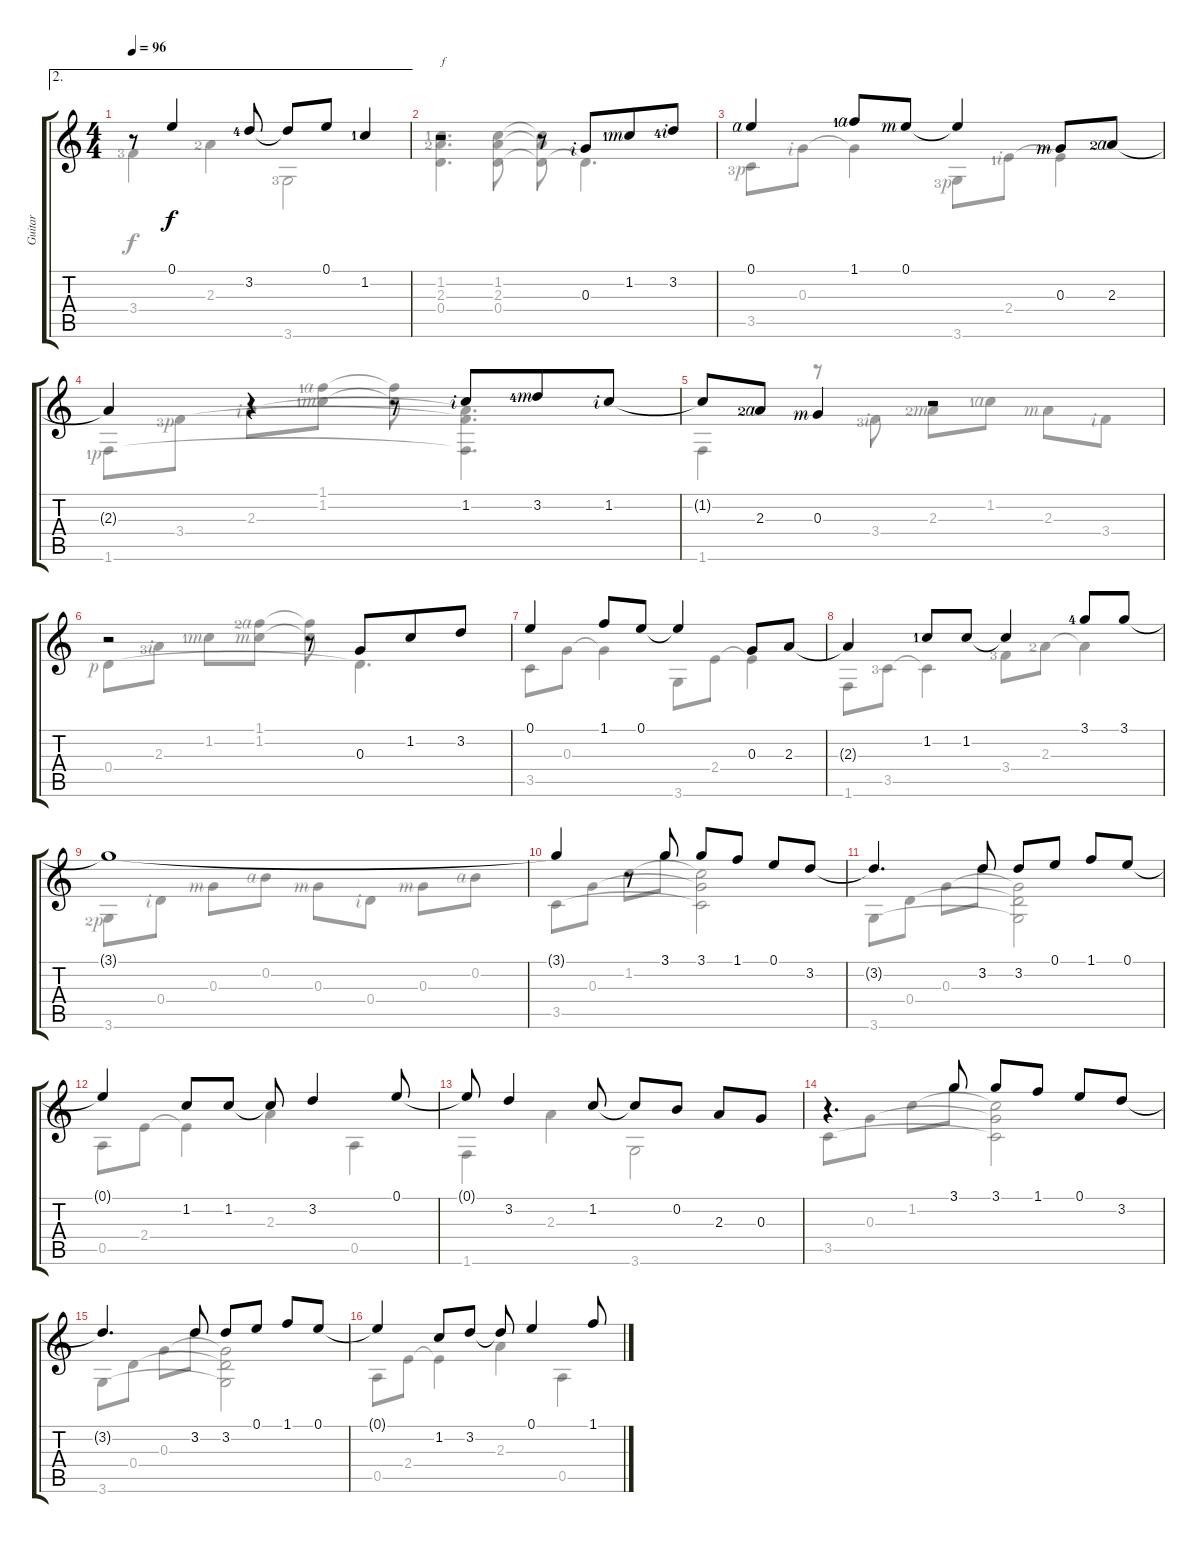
\track ("Guitar" "Guitar") {instrument acousticguitarnylon}
\staff {score tabs}
\tuning (E4 B3 G3 D3 A2 E2) {hide}
\voice
\ae 2
\ts (4 4)
\tempo 96
\clef g2
\ks c
r.8{dy f volume 11} 0.1.4 3.2{lf 5}.8 3.2{t}.8 0.1.8 1.2{lf 2}.4 |
r.2{txt "f"} r.8 0.3{rf 2}.8{beam merge} 1.2{lf 2 rf 3}.8 3.2{lf 5 rf 2}.8 |
0.1{rf 4}.4 1.1{lf 2 rf 4}.8 0.1{rf 3}.8 0.1{t}.4 0.3{rf 3}.8 2.3{lf 3 rf 4}.8 |
2.3{t}.4 r.4 r.8 1.2{rf 2}.8{beam merge} 3.2{lf 5 rf 3}.8 1.2{rf 2}.8 |
1.2{t}.8 2.3{lf 3 rf 4}.8 0.3{rf 3}.4 r.2 |
r.2 r.8 0.3.8{beam merge} 1.2.8 3.2.8 |
0.1.4 1.1.8 0.1.8 0.1{t}.4 0.3.8 2.3.8 |
2.3{t}.4 1.2{lf 2}.8 1.2.8 1.2{t}.4 3.1{lf 5}.8 3.1.8 |
3.1{t}.1 |
3.1{t}.4 r.8 3.1.8 3.1.8 1.1.8 0.1.8 3.2.8 |
3.2{t}.4{d} 3.2.8 3.2.8 0.1.8 1.1.8 0.1.8 |
0.1{t}.4 1.2.8 1.2.8 1.2{t}.8 3.2.4 0.1.8 |
0.1{t}.8 3.2.4 1.2.8 1.2{t}.8 0.2.8 2.3.8 0.3.8 |
r.4{d} 3.1.8 3.1.8 1.1.8 0.1.8 3.2.8 |
3.2{t}.4{d} 3.2.8 3.2.8 0.1.8 1.1.8 0.1.8 |
0.1{t}.4 1.2.8 3.2.8 3.2{t}.8 0.1.4 1.1.8
\voice
\clef g2
\ottava regular
\simile none
\ks c
3.4{lf 4}.4{dy f} 2.3{lf 3}.4 3.6{lf 4}.2 |
(1.2{lf 2} 2.3{lf 3} 0.4).4{d} (1.2 2.3 0.4).8 (1.2{t} 2.3{t} 0.4{t}).8 0.4{t}.4{d} |
3.5{lf 4 rf 1}.8 0.3{rf 2}.8 0.3{t}.4 3.6{lf 4 rf 1}.8 2.4{lf 2 rf 2}.8 2.4{t}.4 |
1.6{lf 2 rf 1}.8 3.4{lf 4 rf 1}.8 2.3{rf 2}.8 (1.1{lf 2 rf 4} 1.2{lf 2 rf 3}).8 (1.1{t} 1.2{t}).8 (2.3{t} 3.4{t} 1.6{t}).4{d} |
1.6.4 r.8 3.4{lf 4 rf 2}.8 2.3{lf 3 rf 3}.8 1.2{lf 2 rf 4}.8 2.3{rf 3}.8 3.4{rf 2}.8 |
0.4{rf 1}.8 2.3{lf 4 rf 2}.8 1.2{lf 2 rf 3}.8 (1.1{lf 3 rf 4} 1.2{rf 3}).8 (1.1{t} 1.2{t}).8 0.4{t}.4{d} |
3.5.8 0.3.8 0.3{t}.4 3.6.8 2.4.8 2.4{t}.4 |
1.6.8 3.5{lf 4}.8 3.5{t}.4 3.4{lf 4}.8 2.3{lf 3}.8 2.3{t}.4 |
3.6{lf 3 rf 1}.8 0.4{rf 2}.8 0.3{rf 3}.8 0.2{rf 4}.8 0.3{rf 3}.8 0.4{rf 2}.8 0.3{rf 3}.8 0.2{rf 4}.8 |
3.5.8 0.3.8 1.2.8 3.1.8 (1.2{t} 0.3{t} 3.5{t}).2 |
3.6.8 0.4.8 0.3.8 3.2.8 (0.3{t} 0.4{t} 3.6{t}).2 |
0.5.8 2.4.8 2.4{t}.4 2.3.4 0.5.4 |
1.6.4 2.3.4 3.6.2 |
3.5.8 0.3.8 1.2.8 3.1.8 (1.2{t} 0.3{t} 3.5{t}).2 |
3.6.8 0.4.8 0.3.8 3.2.8 (0.3{t} 0.4{t} 3.6{t}).2 |
0.5.8 2.4.8 2.4{t}.4 2.3.4 0.5.4
